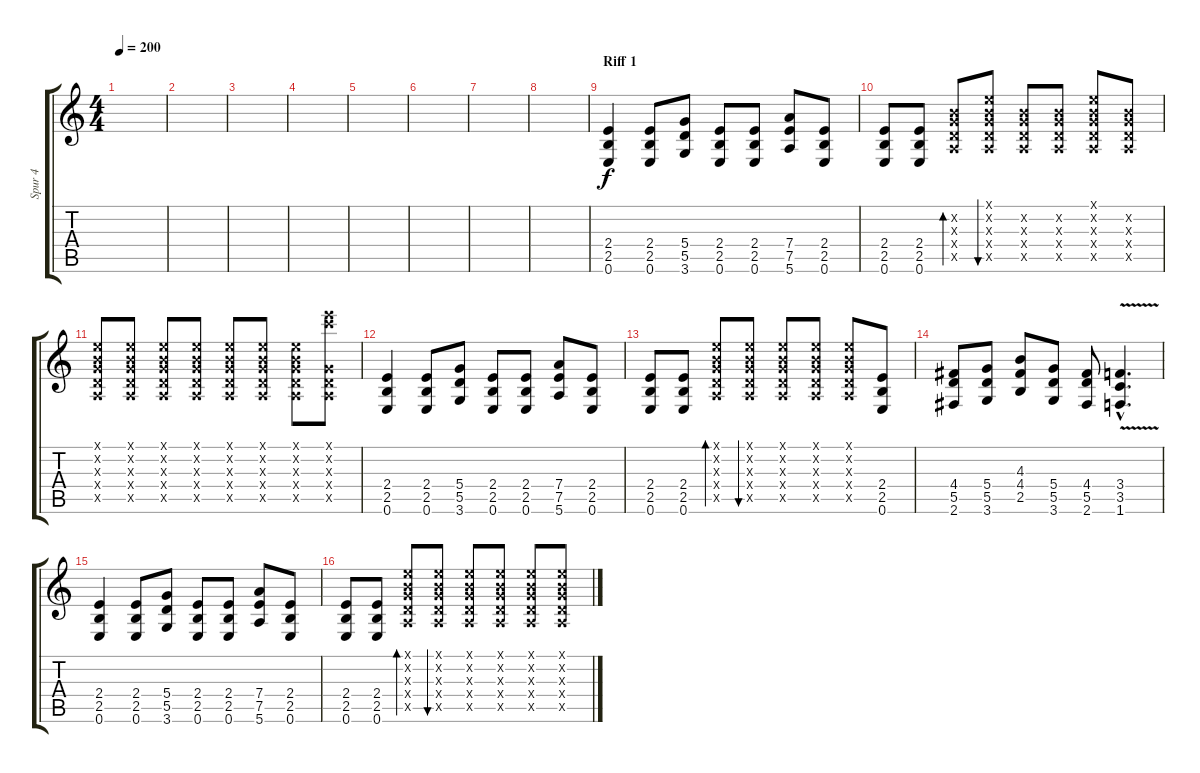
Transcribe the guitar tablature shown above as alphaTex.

\track ("Spur 4" "Spur 4") {instrument distortionguitar}
\staff {score tabs}
\tuning (E4 B3 G3 D3 A2 E2) {hide}
\ts (4 4)
\tempo 200
\clef g2
\ks c
|
|
|
|
|
|
|
|
\section ("" "Riff 1")
(2.4 2.5 0.6).4 (2.4 2.5 0.6).8 (5.4 5.5 3.6).8 (2.4 2.5 0.6).8 (2.4 2.5 0.6).8 (7.4 7.5 5.6).8 (2.4 2.5 0.6).8 |
(2.4 2.5 0.6).8 (2.4 2.5 0.6).8 (0.2{x} 0.3{x} 0.4{x} 0.5{x}).8{bd 60} (0.1{x} 0.2{x} 0.3{x} 0.4{x} 0.5{x}).8{bu 60} (0.2{x} 0.3{x} 0.4{x} 0.5{x}).8 (0.2{x} 0.3{x} 0.4{x} 0.5{x}).8 (0.1{x} 0.2{x} 0.3{x} 0.4{x} 0.5{x}).8 (0.2{x} 0.3{x} 0.4{x} 0.5{x}).8 |
(0.1{x} 0.2{x} 0.3{x} 0.4{x} 0.5{x}).8 (0.1{x} 0.2{x} 0.3{x} 0.4{x} 0.5{x}).8 (0.1{x} 0.2{x} 0.3{x} 0.4{x} 0.5{x}).8 (0.1{x} 0.2{x} 0.3{x} 0.4{x} 0.5{x}).8 (0.1{x} 0.2{x} 0.3{x} 0.4{x} 0.5{x}).8 (0.1{x} 0.2{x} 0.3{x} 0.4{x} 0.5{x}).8 (0.1{x} 0.2{x} 0.3{x} 0.4{x} 0.5{x}).8 (12.1{x} 13.2{x} 0.3{x} 0.4{x} 0.5{x}).8 |
(2.4 2.5 0.6).4 (2.4 2.5 0.6).8 (5.4 5.5 3.6).8 (2.4 2.5 0.6).8 (2.4 2.5 0.6).8 (7.4 7.5 5.6).8 (2.4 2.5 0.6).8 |
(2.4 2.5 0.6).8 (2.4 2.5 0.6).8 (0.1{x} 0.2{x} 0.3{x} 0.4{x} 0.5{x}).8{bd 60} (0.1{x} 0.2{x} 0.3{x} 0.4{x} 0.5{x}).8{bu 60} (0.1{x} 0.2{x} 0.3{x} 0.4{x} 0.5{x}).8 (0.1{x} 0.2{x} 0.3{x} 0.4{x} 0.5{x}).8 (0.1{x} 0.2{x} 0.3{x} 0.4{x} 0.5{x}).8 (2.4 2.5 0.6).8 |
(4.4 5.5 2.6).8 (5.4 5.5 3.6).8 (4.3 4.4 2.5).8 (5.4 5.5 3.6).8 (4.4 5.5 2.6).8 (3.4{hac} 3.5{hac} 1.6{v hac}).4{d} |
(2.4 2.5 0.6).4 (2.4 2.5 0.6).8 (5.4 5.5 3.6).8 (2.4 2.5 0.6).8 (2.4 2.5 0.6).8 (7.4 7.5 5.6).8 (2.4 2.5 0.6).8 |
(2.4 2.5 0.6).8 (2.4 2.5 0.6).8 (0.1{x} 0.2{x} 0.3{x} 0.4{x} 0.5{x}).8{bd 60} (0.1{x} 0.2{x} 0.3{x} 0.4{x} 0.5{x}).8{bu 60} (0.1{x} 0.2{x} 0.3{x} 0.4{x} 0.5{x}).8 (0.1{x} 0.2{x} 0.3{x} 0.4{x} 0.5{x}).8 (0.1{x} 0.2{x} 0.3{x} 0.4{x} 0.5{x}).8 (0.1{x} 0.2{x} 0.3{x} 0.4{x} 0.5{x}).8
